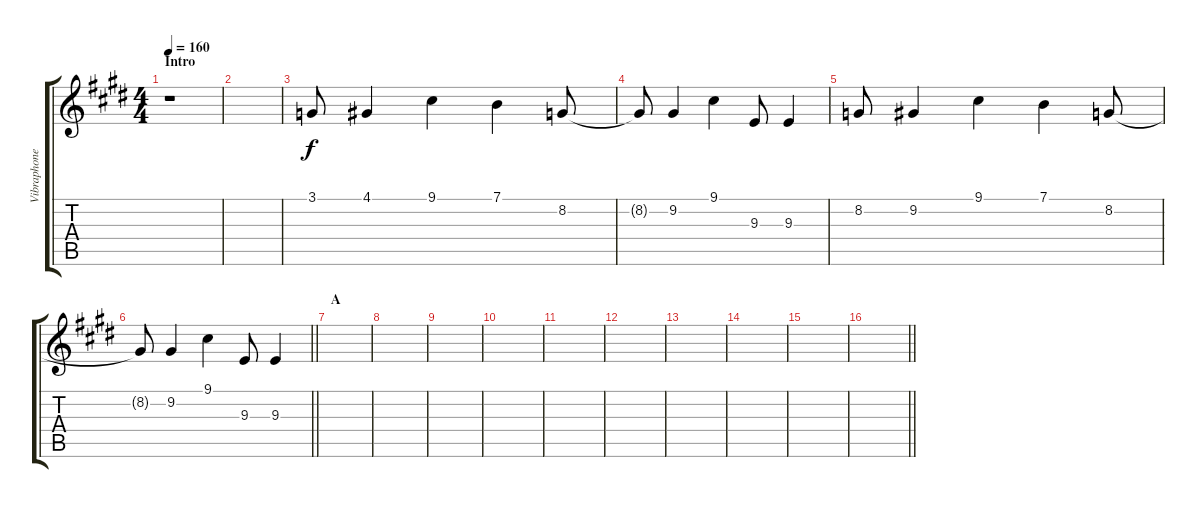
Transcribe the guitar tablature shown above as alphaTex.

\track ("Vibraphone" "Vibraphone") {instrument vibraphone}
\staff {score tabs}
\tuning (E4 B3 G3 D3 A2 E2) {hide}
\ts (4 4)
\section ("" "Intro")
\tempo 160
\clef g2
\ks e
r.1{txt "" dy f instrument vibraphone} |
|
3.1.8{volume 13} 4.1.4 9.1.4 7.1.4 8.2.8 |
8.2{t}.8 9.2.4 9.1.4 9.3.8 9.3.4 |
8.2.8{lyrics (0 "") lyrics (1 "") lyrics (2 "") lyrics (3 "") lyrics (4 "")} 9.2.4 9.1.4 7.1.4 8.2.8 |
\barLineRight lightlight
8.2{t}.8 9.2.4 9.1.4 9.3.8 9.3.4 |
\section ("" "A")
|
|
|
|
|
|
|
|
|
\barLineRight lightlight
